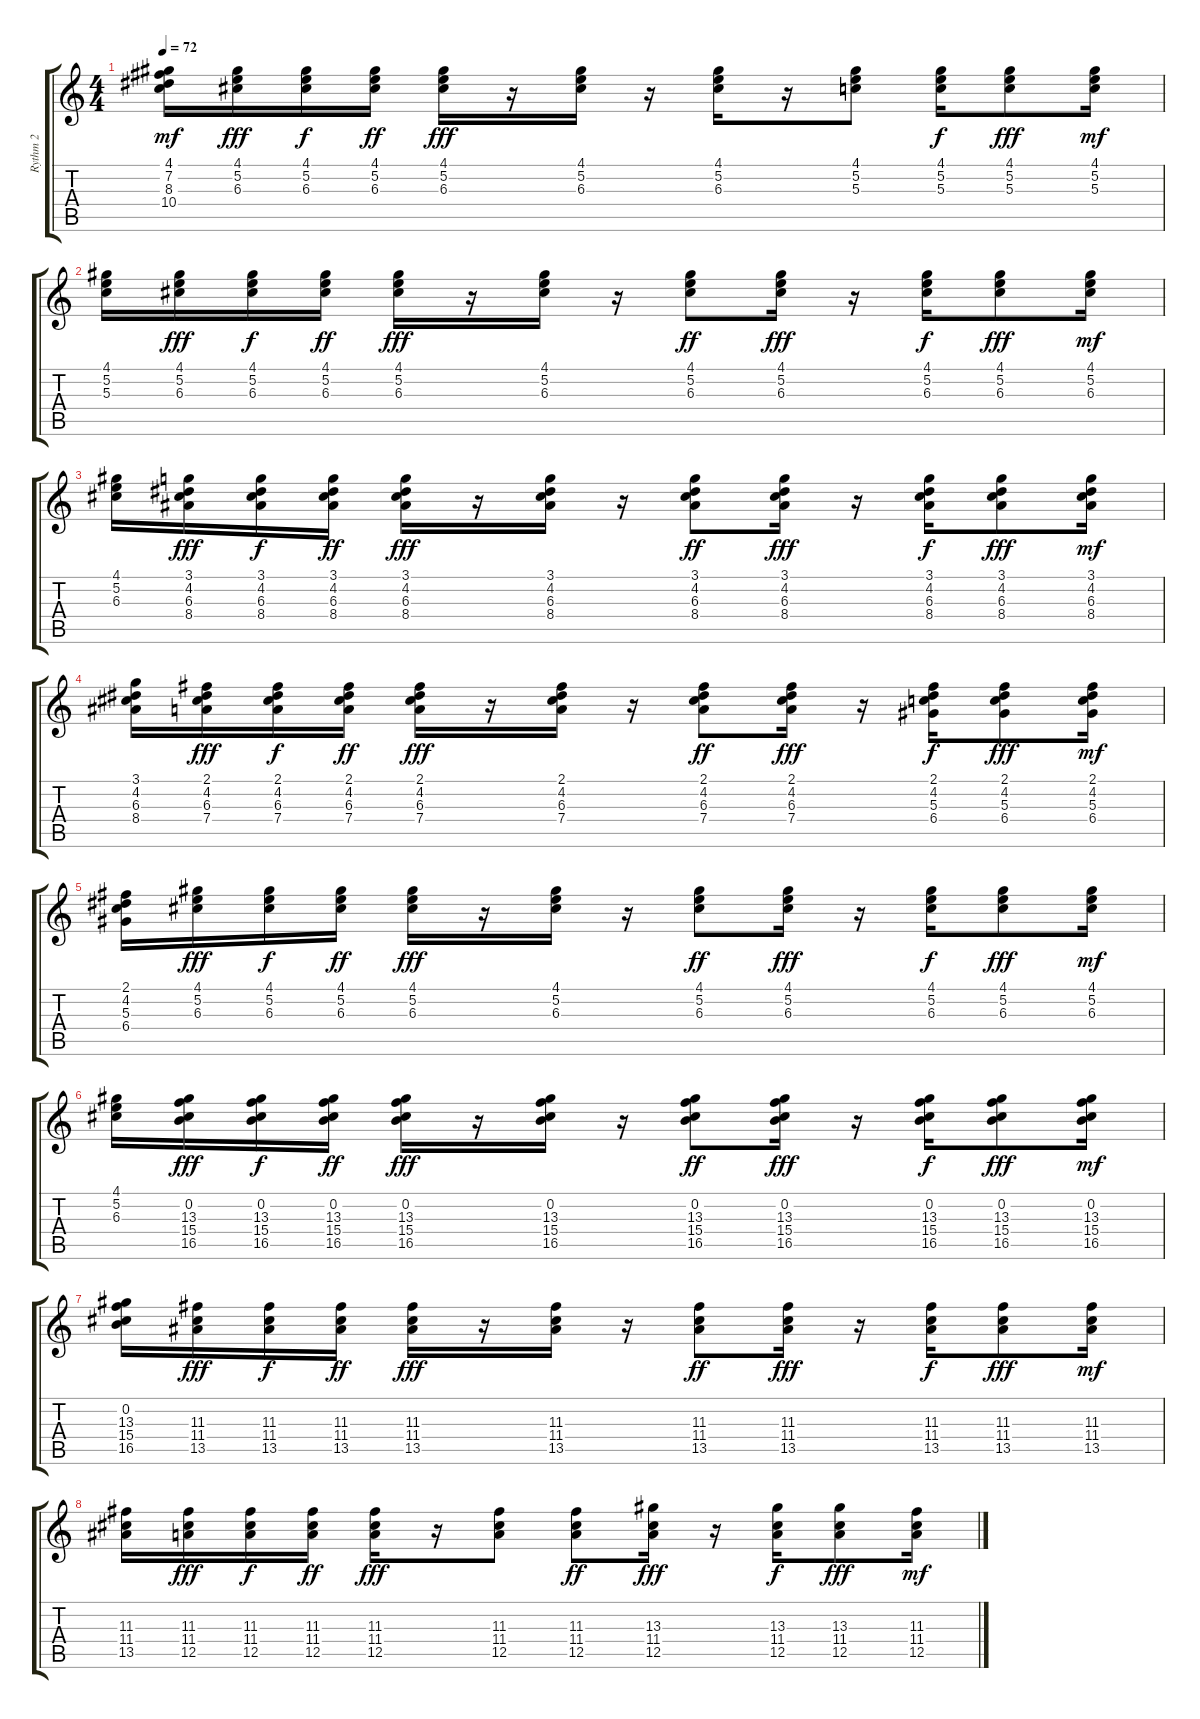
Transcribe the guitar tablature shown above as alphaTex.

\track ("Rythm 2" "Rythm 2") {instrument acousticguitarsteel}
\staff {score tabs}
\tuning (E4 B3 G3 D3 A2 E2) {hide}
\ts (4 4)
\tempo 72
\clef g2
\ks c
(4.1 7.2 8.3 10.4).16{dy mf} (4.1 5.2 6.3).16{dy fff} (4.1 5.2 6.3).16{dy f} (4.1 5.2 6.3).16{dy ff} (4.1 5.2 6.3).16{dy fff} r.16 (4.1 5.2 6.3).16 r.16 (4.1 5.2 6.3).16 r.16 (4.1 5.2 5.3).8 (4.1 5.2 5.3).16{dy f} (4.1 5.2 5.3).8{dy fff} (4.1 5.2 5.3).16{dy mf} |
(4.1 5.2 5.3).16 (4.1 5.2 6.3).16{dy fff} (4.1 5.2 6.3).16{dy f} (4.1 5.2 6.3).16{dy ff} (4.1 5.2 6.3).16{dy fff} r.16 (4.1 5.2 6.3).16 r.16 (4.1 5.2 6.3).8{dy ff} (4.1 5.2 6.3).16{dy fff} r.16 (4.1 5.2 6.3).16{dy f} (4.1 5.2 6.3).8{dy fff} (4.1 5.2 6.3).16{dy mf} |
(4.1 5.2 6.3).16 (3.1 4.2 6.3 8.4).16{dy fff} (3.1 4.2 6.3 8.4).16{dy f} (3.1 4.2 6.3 8.4).16{dy ff} (3.1 4.2 6.3 8.4).16{dy fff} r.16 (3.1 4.2 6.3 8.4).16 r.16 (3.1 4.2 6.3 8.4).8{dy ff} (3.1 4.2 6.3 8.4).16{dy fff} r.16 (3.1 4.2 6.3 8.4).16{dy f} (3.1 4.2 6.3 8.4).8{dy fff} (3.1 4.2 6.3 8.4).16{dy mf} |
(3.1 4.2 6.3 8.4).16 (2.1 4.2 6.3 7.4).16{dy fff} (2.1 4.2 6.3 7.4).16{dy f} (2.1 4.2 6.3 7.4).16{dy ff} (2.1 4.2 6.3 7.4).16{dy fff} r.16 (2.1 4.2 6.3 7.4).16 r.16 (2.1 4.2 6.3 7.4).8{dy ff} (2.1 4.2 6.3 7.4).16{dy fff} r.16 (2.1 4.2 5.3 6.4).16{dy f} (2.1 4.2 5.3 6.4).8{dy fff} (2.1 4.2 5.3 6.4).16{dy mf} |
(2.1 4.2 5.3 6.4).16 (4.1 5.2 6.3).16{dy fff} (4.1 5.2 6.3).16{dy f} (4.1 5.2 6.3).16{dy ff} (4.1 5.2 6.3).16{dy fff} r.16 (4.1 5.2 6.3).16 r.16 (4.1 5.2 6.3).8{dy ff} (4.1 5.2 6.3).16{dy fff} r.16 (4.1 5.2 6.3).16{dy f} (4.1 5.2 6.3).8{dy fff} (4.1 5.2 6.3).16{dy mf} |
(4.1 5.2 6.3).16 (0.2 13.3 15.4 16.5).16{dy fff} (0.2 13.3 15.4 16.5).16{dy f} (0.2 13.3 15.4 16.5).16{dy ff} (0.2 13.3 15.4 16.5).16{dy fff} r.16 (0.2 13.3 15.4 16.5).16 r.16 (0.2 13.3 15.4 16.5).8{dy ff} (0.2 13.3 15.4 16.5).16{dy fff} r.16 (0.2 13.3 15.4 16.5).16{dy f} (0.2 13.3 15.4 16.5).8{dy fff} (0.2 13.3 15.4 16.5).16{dy mf} |
(0.2 13.3 15.4 16.5).16 (11.3 11.4 13.5).16{dy fff} (11.3 11.4 13.5).16{dy f} (11.3 11.4 13.5).16{dy ff} (11.3 11.4 13.5).16{dy fff} r.16 (11.3 11.4 13.5).16 r.16 (11.3 11.4 13.5).8{dy ff} (11.3 11.4 13.5).16{dy fff} r.16 (11.3 11.4 13.5).16{dy f} (11.3 11.4 13.5).8{dy fff} (11.3 11.4 13.5).16{dy mf} |
(11.3 11.4 13.5).16 (11.3 11.4 12.5).16{dy fff} (11.3 11.4 12.5).16{dy f} (11.3 11.4 12.5).16{dy ff} (11.3 11.4 12.5).16{dy fff} r.16 (11.3 11.4 12.5).8 (11.3 11.4 12.5).8{dy ff} (13.3 11.4 12.5).16{dy fff} r.16 (13.3 11.4 12.5).16{dy f} (13.3 11.4 12.5).8{dy fff} (11.3 11.4 12.5).16{dy mf}
